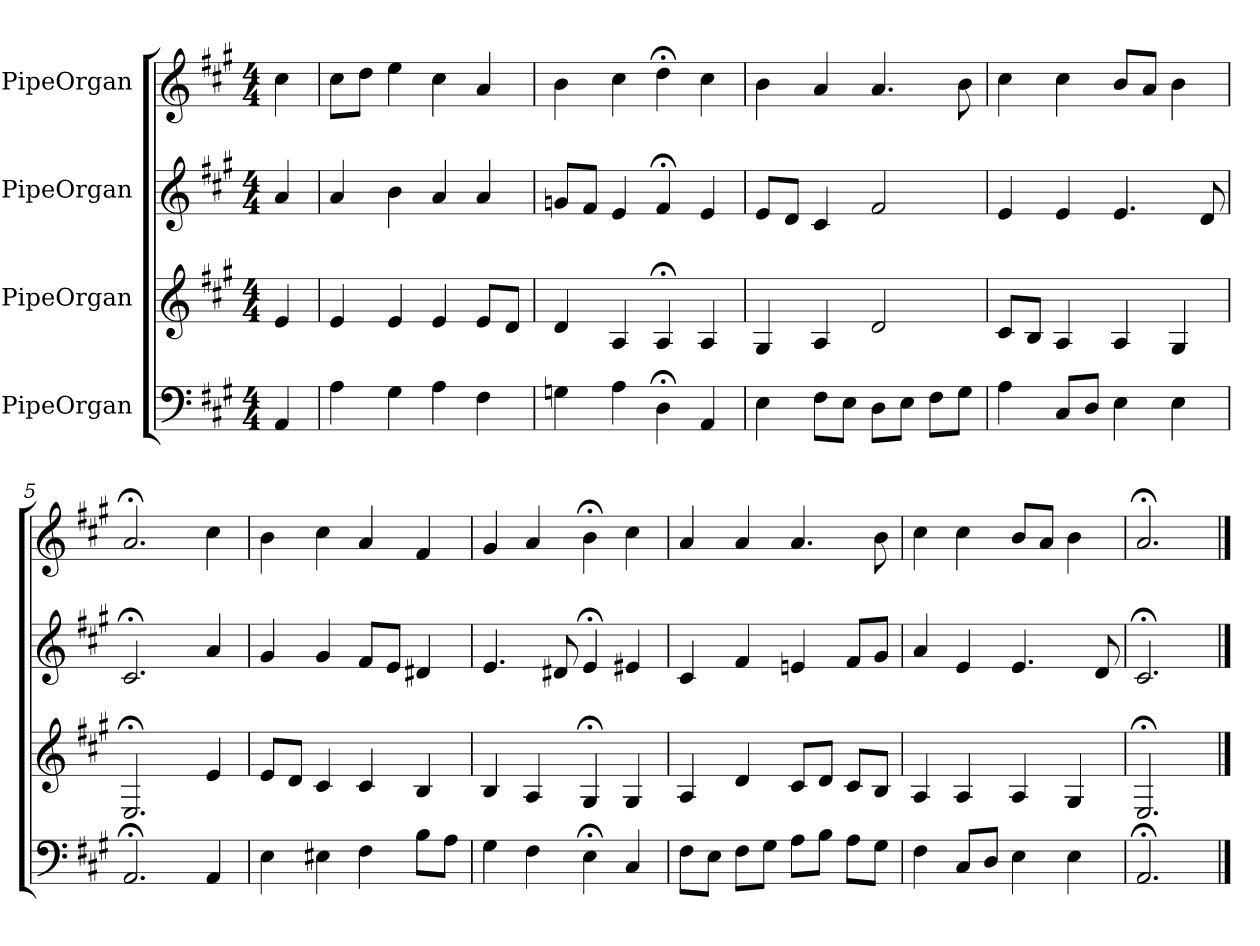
**kern	**kern	**kern	**kern
*part4	*part3	*part2	*part1
*staff4	*staff3	*staff2	*staff1
*I"PipeOrgan	*I"PipeOrgan	*I"PipeOrgan	*I"PipeOrgan
*k[f#c#g#]	*k[f#c#g#]	*k[f#c#g#]	*k[f#c#g#]
*A:	*A:	*A:	*A:
*M4/4	*M4/4	*M4/4	*M4/4
*MM60	*MM60	*MM60	*MM60
=	=	=	=
4AA	4e	4a	4cc#
=1	=1	=1	=1
4A	4e	4a	8cc#L
.	.	.	8ddJ
4G#	4e	4b	4ee
4A	4e	4a	4cc#
4F#	8eL	4a	4a
.	8dJ	.	.
=2	=2	=2	=2
4Gn	4d	8gnL	4b
.	.	8f#J	.
4A	4A	4e	4cc#
4D;<	4A;<	4f#;<	4dd;<
4AA	4A	4e	4cc#
=3	=3	=3	=3
4E	4G#	8eL	4b
.	.	8dJ	.
8F#L	4A	4c#	4a
8EJ	.	.	.
8DL	2d	2f#	4.a
8EJ	.	.	.
8F#L	.	.	.
8G#J	.	.	8b
=4	=4	=4	=4
4A	8c#L	4e	4cc#
.	8BJ	.	.
8C#L	4A	4e	4cc#
8DJ	.	.	.
4E	4A	4.e	8bL
.	.	.	8aJ
4E	4G#	.	4b
.	.	8d	.
=5	=5	=5	=5
2.AA;<	2.E;<	2.c#;<	2.a;<
4AA	4e	4a	4cc#
=6	=6	=6	=6
4E	8eL	4g#	4b
.	8dJ	.	.
4E#X	4c#	4g#	4cc#
4F#	4c#	8f#L	4a
.	.	8eJ	.
8BL	4B	4d#X	4f#
8AJ	.	.	.
=7	=7	=7	=7
4G#	4B	4.e	4g#
4F#	4A	.	4a
.	.	8d#X	.
4E;<	4G#;<	4e;<	4b;<
4C#	4G#	4e#X	4cc#
=8	=8	=8	=8
8F#L	4A	4c#	4a
8EJ	.	.	.
8F#L	4d	4f#	4a
8G#J	.	.	.
8AL	8c#L	4en	4.a
8BJ	8dJ	.	.
8AL	8c#L	8f#L	.
8G#J	8BJ	8g#J	8b
=9	=9	=9	=9
4F#	4A	4a	4cc#
8C#L	4A	4e	4cc#
8DJ	.	.	.
4E	4A	4.e	8bL
.	.	.	8aJ
4E	4G#	.	4b
.	.	8d	.
=10	=10	=10	=10
2.AA;<	2.E;<	2.c#;<	2.a;<
==	==	==	==
*-	*-	*-	*-
